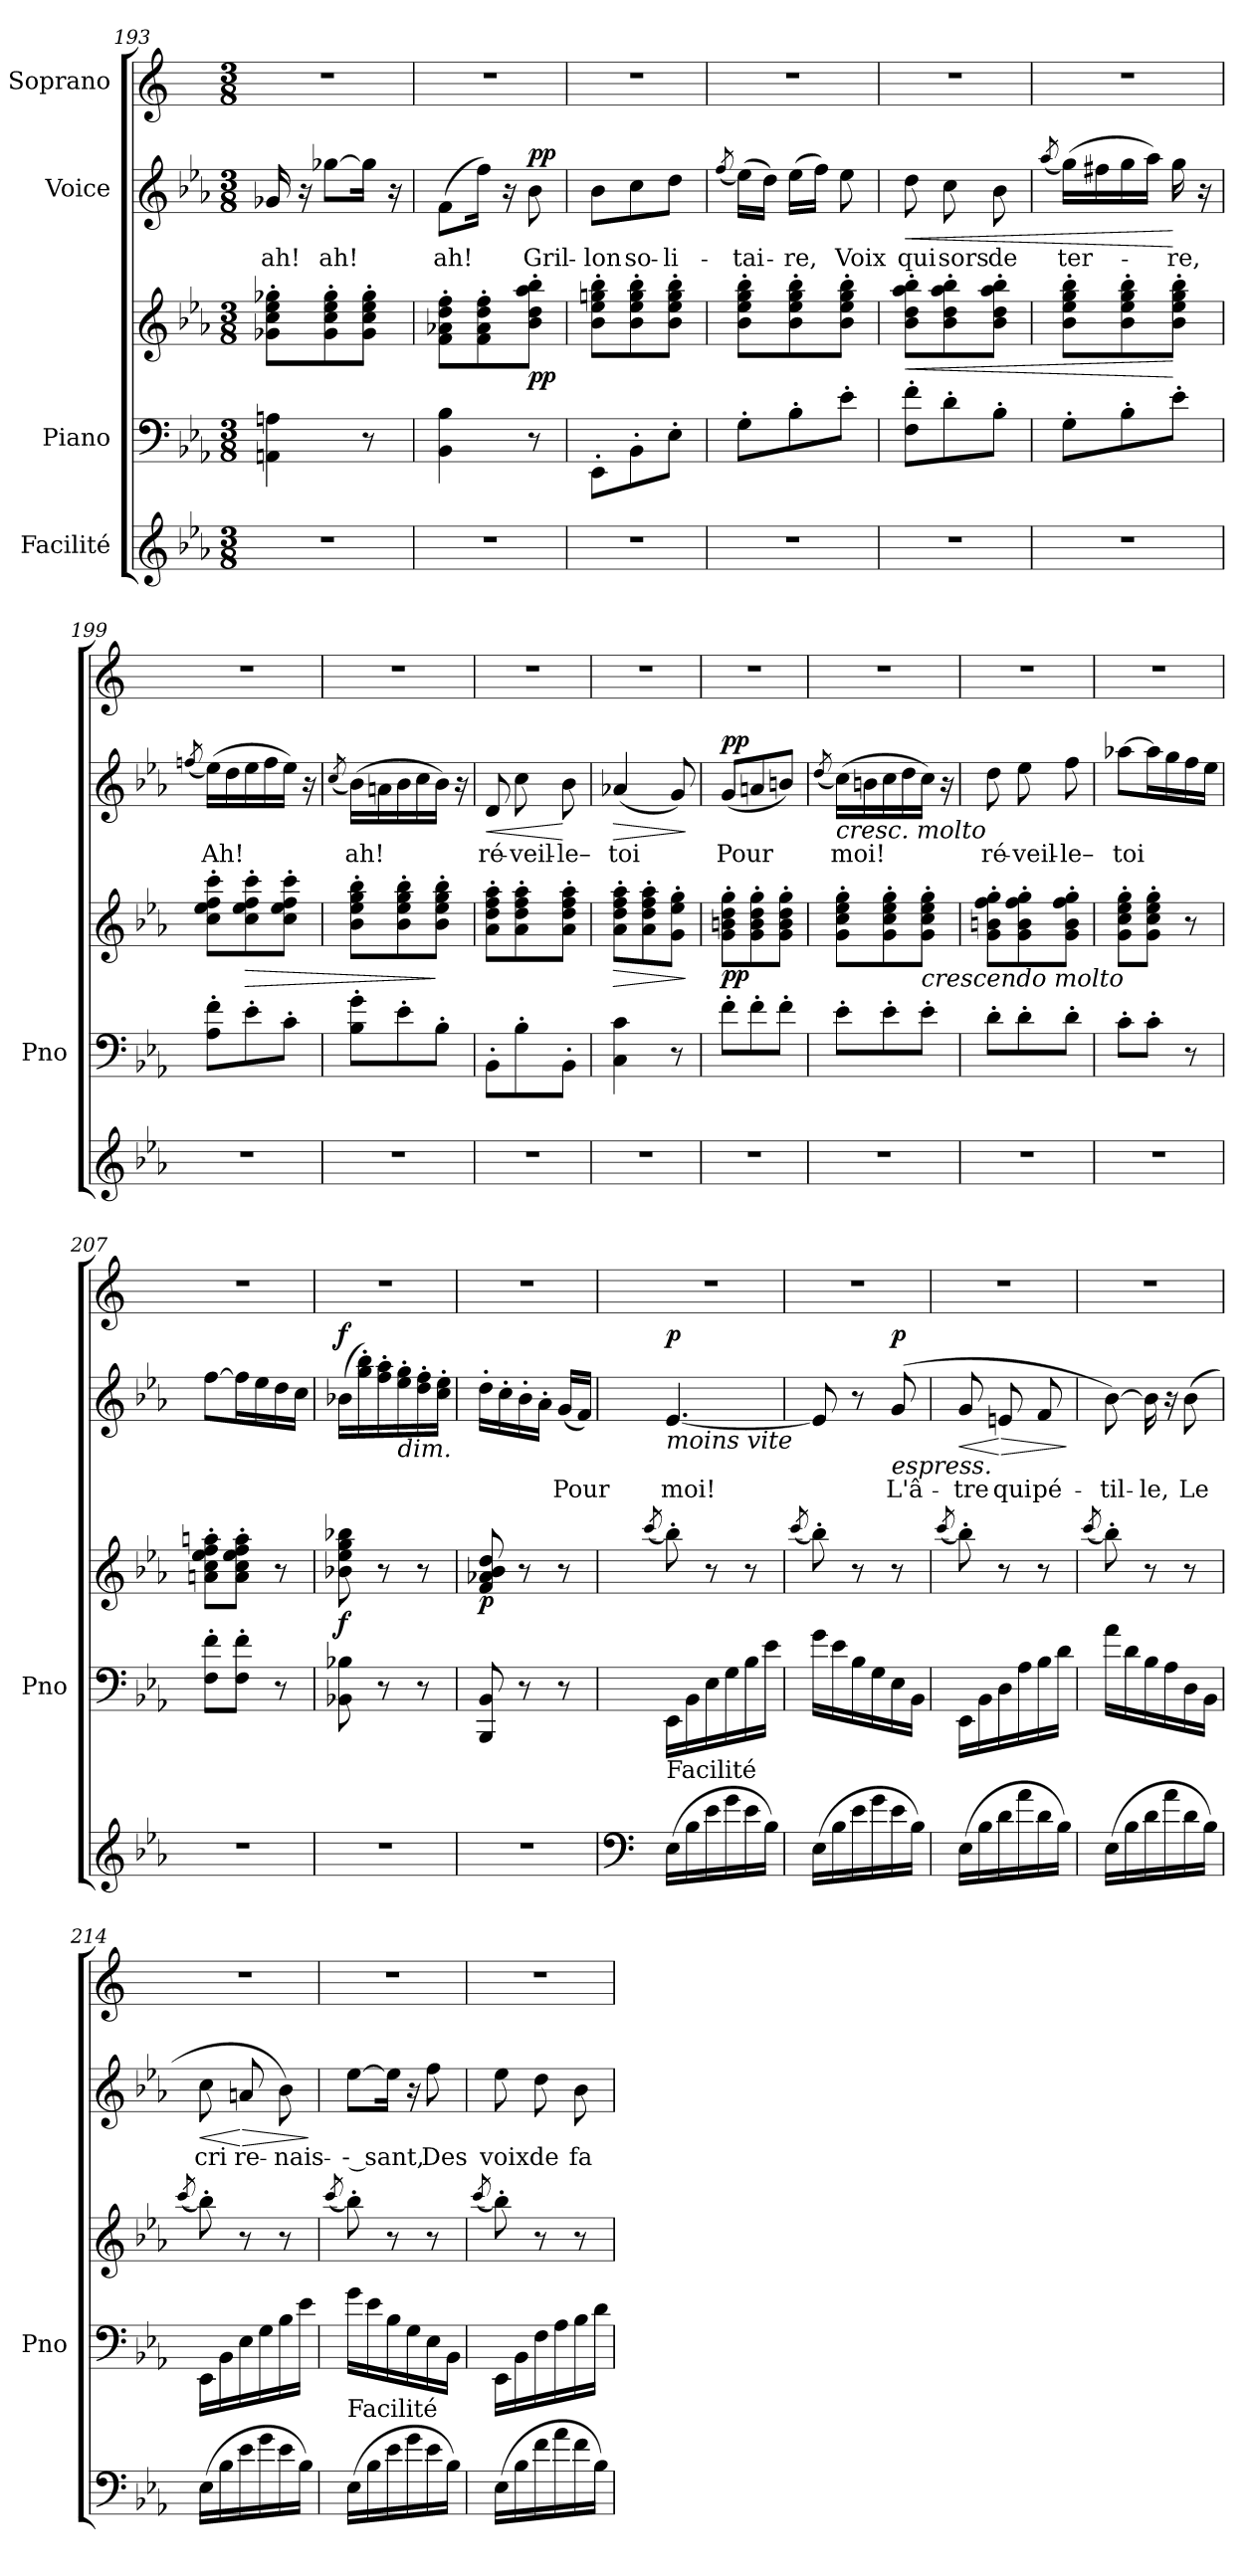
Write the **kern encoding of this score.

**kern	**kern	**kern	**dynam	**kern	**text	**dynam	**kern
*part4	*part3	*part3	*part3	*part2	*part2	*part2	*part1
*staff5	*staff4	*staff3	*staff3/4	*staff2	*staff2	*staff2	*staff1
*I"Facilité	*I"Piano	*	*	*I"Voice	*	*	*I"Soprano
*	*I'Pno	*	*	*	*	*	*
*clefG2	*clefF4	*clefG2	*	*clefG2	*	*	*clefG2
*k[b-e-a-]	*k[b-e-a-]	*k[b-e-a-]	*	*k[b-e-a-]	*	*	*k[]
*M3/8	*M3/8	*M3/8	*	*M3/8	*	*	*M3/8
=193	=193	=193	=193	=193	=193	=193	=193
!	!	!	!	!	!LO:LY:b	!	!
4.r	4AAn\ 4An\	8g-X\' 8cc\' 8ee-\' 8gg-X\'L	.	16g-X/	ah!	.	4.r
.	.	.	.	16r	.	.	.
!	!	!	!	!	!LO:LY:b	!	!
.	.	8g-\' 8cc\' 8ee-\' 8gg-\'	.	[8gg-X\L	ah!	.	.
.	8r	8g-\' 8cc\' 8ee-\' 8gg-\'J	.	16gg-\Jk]	.	.	.
.	.	.	.	16r	.	.	.
=194	=194	=194	=194	=194	=194	=194	=194
!	!	!	!	!	!LO:LY:b	!	!
4.r	4BB-\ 4B-\	8f\' 8a-X\' 8dd\' 8ff\'L	.	(8f\L	ah!	.	4.r
.	.	8f\' 8a-\' 8dd\' 8ff\'	.	16ff\Jk)	.	.	.
.	.	.	.	16r	.	.	.
!	!	!	!LO:DY:b	!	!LO:LY:b	!LO:DY:b	!
.	8r	8b-\' 8dd\' 8aa-\' 8bb-\'J	pp	8b-\	Gril-	pp	.
=195	=195	=195	=195	=195	=195	=195	=195
!	!	!	!	!	!LO:LY:b	!	!
4.r	8EE-'>\L	8b-\' 8ee-\' 8ggn\' 8bb-\'L	.	8b-\L	-lon	.	4.r
!	!	!	!	!	!LO:LY:b	!	!
.	8BB-'>\	8b-\' 8ee-\' 8gg\' 8bb-\'	.	8cc\	so-	.	.
!	!	!	!	!	!LO:LY:b	!	!
.	8E-'>\J	8b-\' 8ee-\' 8gg\' 8bb-\'J	.	8dd\J	-li-	.	.
=196	=196	=196	=196	=196	=196	=196	=196
.	.	.	.	(8qff/	.	.	.
!	!	!	!	!	!LO:LY:b	!	!
4.r	8G'\L	8b-\' 8ee-\' 8gg\' 8bb-\'L	.	(16ee-\LL)	tai-	.	4.r
.	.	.	.	16dd\JJ)	.	.	.
!	!	!	!	!	!LO:LY:b	!	!
.	8B-'\	8b-\' 8ee-\' 8gg\' 8bb-\'	.	(16ee-\LL	-re,	.	.
.	.	.	.	16ff\JJ)	.	.	.
!	!	!	!	!	!LO:LY:b	!	!
.	8e-'\J	8b-\' 8ee-\' 8gg\' 8bb-\'J	.	8ee-\	Voix	.	.
=197	=197	=197	=197	=197	=197	=197	=197
!	!	!	!LO:HP:b	!	!LO:LY:b	!LO:HP:b	!
4.r	8F\' 8f\'L	8b-\' 8dd\' 8aa-\' 8bb-\'L	<	8dd\	qui	<	4.r
!	!	!	!	!	!LO:LY:b	!	!
.	8d'\	8b-\' 8dd\' 8aa-\' 8bb-\'	.	8cc\	sors	.	.
!	!	!	!	!	!LO:LY:b	!	!
.	8B-'\J	8b-\' 8dd\' 8aa-\' 8bb-\'J	.	8b-\	de	.	.
!!LO:LB:g=z
=198	=198	=198	=198	=198	=198	=198	=198
.	.	.	.	(8qaa-/	.	.	.
!	!	!	!	!	!LO:LY:b	!	!
4.r	8G'\L	8b-\' 8ee-\' 8gg\' 8bb-\'L	.	(16gg\LL)	ter-	.	4.r
.	.	.	.	16ff#X\	.	.	.
.	8B-'\	8b-\' 8ee-\' 8gg\' 8bb-\'	.	16gg\	.	.	.
.	.	.	.	16aa-\JJ)	.	.	.
!	!	!	!	!	!LO:LY:b	!	!
.	8e-'\J	8b-\' 8ee-\' 8gg\' 8bb-\'J	[	16gg\	-re,	[	.
.	.	.	.	16r	.	.	.
=199	=199	=199	=199	=199	=199	=199	=199
.	.	.	.	(8qffn/	.	.	.
!	!	!	!	!	!LO:LY:b	!	!
4.r	8A-\' 8f\'L	8cc\' 8ee-\' 8ff\' 8ccc\'L	.	(16ee-\LL)	Ah!	.	4.r
.	.	.	.	16dd\	.	.	.
!	!	!	!LO:HP:b	!	!	!	!
.	8e-'\	8cc\' 8ee-\' 8ff\' 8ccc\'	>	16ee-\	.	.	.
.	.	.	.	16ff\	.	.	.
.	8c'\J	8cc\' 8ee-\' 8ff\' 8ccc\'J	.	16ee-\JJ)	.	.	.
.	.	.	.	16r	.	.	.
=200	=200	=200	=200	=200	=200	=200	=200
.	.	.	.	(8qcc/	.	.	.
!	!	!	!	!	!LO:LY:b	!	!
4.r	8B-\' 8g\'L	8b-\' 8ee-\' 8gg\' 8bb-\'L	.	(16b-\LL)	-ah!	.	4.r
.	.	.	.	16an\	.	.	.
.	8e-'\	8b-\' 8ee-\' 8gg\' 8bb-\'	.	16b-\	.	.	.
.	.	.	.	16cc\	.	.	.
.	8B-'\J	8b-\' 8ee-\' 8gg\' 8bb-\'J	]	16b-\JJ)	.	.	.
.	.	.	.	16r	.	.	.
=201	=201	=201	=201	=201	=201	=201	=201
!	!	!	!	!	!LO:LY:b	!LO:HP:b	!
4.r	8BB-'\L	8a-\' 8dd\' 8ff\' 8aa-\'L	.	8d/	ré-	<	4.r
!	!	!	!	!	!LO:LY:b	!	!
.	8B-'\	8a-\' 8dd\' 8ff\' 8aa-\'	.	8cc\	-veil-	.	.
!	!	!	!	!	!LO:LY:b	!	!
.	8BB-'\J	8a-\' 8dd\' 8ff\' 8aa-\'J	.	8b-\	-le–	[	.
=202	=202	=202	=202	=202	=202	=202	=202
!	!	!	!LO:HP:b	!	!LO:LY:b	!LO:HP:b	!
4.r	4C\ 4c\	8a-\' 8dd\' 8ff\' 8aa-\'L	>	(4a-X/	toi	>	4.r
.	.	8a-\' 8dd\' 8ff\' 8aa-\'	.	.	.	.	.
.	8r	8g\' 8ee-\' 8gg\'J	.	8g/)	.	.	.
.	.	.	]	.	.	]	.
=203	=203	=203	=203	=203	=203	=203	=203
!	!	!	!LO:DY:b	!	!LO:LY:b	!LO:DY:b	!
4.r	8f'\L	8g\' 8bn\' 8dd\' 8gg\'L	pp	(8g/L	Pour	pp	4.r
.	8f'\	8g\' 8b\' 8dd\' 8gg\'	.	8an/	.	.	.
.	8f'\J	8g\' 8b\' 8dd\' 8gg\'J	.	8bn/J)	.	.	.
!!LO:LB:g=z
=204	=204	=204	=204	=204	=204	=204	=204
.	.	.	.	(8qdd/	.	.	.
!	!	!	!	!LO:TX:b:i:t=cresc.  molto	!	!	!
!	!	!	!	!	!LO:LY:b	!	!
4.r	8e-'\L	8g\' 8cc\' 8ee-\' 8gg\'L	.	(16cc\LL)	moi!	.	4.r
.	.	.	.	16bn\	.	.	.
.	8e-'\	8g\' 8cc\' 8ee-\' 8gg\'	.	16cc\	.	.	.
.	.	.	.	16dd\	.	.	.
!	!	!LO:TX:b:i:t=crescendo    molto	!	!	!	!	!
.	8e-'\J	8g\' 8cc\' 8ee-\' 8gg\'J	.	16cc\JJ)	.	.	.
.	.	.	.	16r	.	.	.
=205	=205	=205	=205	=205	=205	=205	=205
!	!	!	!	!	!LO:LY:b	!	!
4.r	8d'\L	8g\' 8bn\' 8ff\' 8gg\'L	.	8dd\	ré-	.	4.r
!	!	!	!	!	!LO:LY:b	!	!
.	8d'\	8g\' 8b\' 8ff\' 8gg\'	.	8ee-\	-veil-	.	.
!	!	!	!	!	!LO:LY:b	!	!
.	8d'\J	8g\' 8b\' 8ff\' 8gg\'J	.	8ff\	-le–	.	.
=206	=206	=206	=206	=206	=206	=206	=206
!	!	!	!	!	!LO:LY:b	!	!
4.r	8c'\L	8g\' 8cc\' 8ee-\' 8gg\'L	.	[8aa-X\L	toi	.	4.r
.	8c'\J	8g\' 8cc\' 8ee-\' 8gg\'J	.	16aa-\L]	.	.	.
.	.	.	.	16gg\	.	.	.
.	8r	8r	.	16ff\	.	.	.
.	.	.	.	16ee-\JJ	.	.	.
=207	=207	=207	=207	=207	=207	=207	=207
4.r	8F\' 8f\'L	8an\' 8cc\' 8ee-\' 8ff\' 8aan\'L	.	[8ff\L	.	.	4.r
.	8F\' 8f\'J	8a\' 8cc\' 8ee-\' 8ff\' 8aa\'J	.	16ff\L]	.	.	.
.	.	.	.	16ee-\	.	.	.
.	8r	8r	.	16dd\	.	.	.
.	.	.	.	16cc\JJ	.	.	.
=208	=208	=208	=208	=208	=208	=208	=208
!	!	!	!LO:DY:b	!	!	!LO:DY:b	!
4.r	8BB-X\ 8B-X\	8b-X\ 8ee-\ 8gg\ 8bb-X\	f	(16b-X\LL	.	f	4.r
.	.	.	.	16gg\' 16bb-\')	.	.	.
.	8r	8r	.	16ff\' 16aa-\'	.	.	.
!	!	!	!	!LO:TX:b:i:t=dim.	!	!	!
.	.	.	.	16ee-\' 16gg\'	.	.	.
.	8r	8r	.	16dd\' 16ff\'	.	.	.
.	.	.	.	16cc\' 16ee-\'JJ	.	.	.
=209	=209	=209	=209	=209	=209	=209	=209
!	!	!	!LO:DY:b	!	!	!	!
4.r	8BBB-/ 8BB-/	8f/ 8a-X/ 8b-/ 8dd/	p	16dd'\LL	.	.	4.r
.	.	.	.	16cc'\	.	.	.
.	8r	8r	.	16b-'\	.	.	.
.	.	.	.	16a-'\JJ	.	.	.
!	!	!	!	!	!LO:LY:b	!	!
.	8r	8r	.	(16g/LL	Pour	.	.
.	.	.	.	16f/JJ)	.	.	.
!!LO:LB:g=z
=210	=210	=210	=210	=210	=210	=210	=210
*clefF4	*	*	*	*	*	*	*
.	.	(8qccc/	.	.	.	.	.
!	!	!	!	!LO:TX:b:i:t=moins vite	!	!	!
!	!LO:TX:b:t=Facilité	!	!	!	!	!	!
!	!	!	!LO:DY:b	!	!LO:LY:b	!	!
!	!	!	!LO:DY:n=1:b	!	!	!LO:DY:b	!
(16E-\LL	16EE-\LL	8bb-'\)	pp other-dynamics	[4.e-/	moi!	p	4.r
16B-\	16BB-\	.	.	.	.	.	.
16e-\	16E-\	8r	.	.	.	.	.
16g\	16G\	.	.	.	.	.	.
16e-\	16B-\	8r	.	.	.	.	.
16B-\JJ)	16e-\JJ	.	.	.	.	.	.
=211	=211	=211	=211	=211	=211	=211	=211
.	.	(8qccc/	.	.	.	.	.
(16E-\LL	16g\LL	8bb-'\)	.	8e-/]	.	.	4.r
16B-\	16e-\	.	.	.	.	.	.
16e-\	16B-\	8r	.	8r	.	.	.
16g\	16G\	.	.	.	.	.	.
!	!	!	!	!LO:TX:b:i:t=espress.	!	!	!
!	!	!	!	!	!LO:LY:b	!LO:DY:b	!
16e-\	16E-\	8r	.	(8g/	L'â-	p	.
16B-\JJ)	16BB-\JJ	.	.	.	.	.	.
=212	=212	=212	=212	=212	=212	=212	=212
.	.	(8qccc/	.	.	.	.	.
!	!	!	!	!	!LO:LY:b	!LO:HP:b	!
(16E-\LL	16EE-\LL	8bb-'\)	.	8g/	-tre	<	4.r
16B-\	16BB-\	.	.	.	.	.	.
!	!	!	!	!	!LO:LY:b	!LO:HP:n=1:b	!
16d\	16D\	8r	.	8en/	qui	[ >	.
16a-\	16A-\	.	.	.	.	.	.
!	!	!	!	!	!LO:LY:b	!	!
16d\	16B-\	8r	.	8f/	pé-	.	.
16B-\JJ)	16d\JJ	.	.	.	.	.	.
.	.	.	.	.	.	]	.
=213	=213	=213	=213	=213	=213	=213	=213
.	.	(8qccc/	.	.	.	.	.
!	!	!	!	!	!LO:LY:b	!	!
(16E-\LL	16a-\LL	8bb-'\)	.	[8b-\)	-til-	.	4.r
16B-\	16d\	.	.	.	.	.	.
!	!	!	!	!	!LO:LY:b	!	!
16d\	16B-\	8r	.	16b-\]	-le,	.	.
16a-\	16A-\	.	.	16r	.	.	.
!	!	!	!	!	!LO:LY:b	!	!
16d\	16D\	8r	.	(8b-\	Le	.	.
16B-\JJ)	16BB-\JJ	.	.	.	.	.	.
=214	=214	=214	=214	=214	=214	=214	=214
.	.	(8qccc/	.	.	.	.	.
!	!	!	!	!	!LO:LY:b	!LO:HP:b	!
(16E-\LL	16EE-\LL	8bb-'\)	.	8cc\	cri	<	4.r
16B-\	16BB-\	.	.	.	.	.	.
!	!	!	!	!	!LO:LY:b	!LO:HP:n=1:b	!
16e-\	16E-\	8r	.	8an/	re-	[ >	.
16g\	16G\	.	.	.	.	.	.
!	!	!	!	!	!LO:LY:b	!	!
16e-\	16B-\	8r	.	8b-\)	-nais-	.	.
16B-\JJ)	16e-\JJ	.	.	.	.	.	.
.	.	.	.	.	.	]	.
!!LO:PB:g=z
=215	=215	=215	=215	=215	=215	=215	=215
.	.	(8qccc/	.	.	.	.	.
!LO:TX:a:t=Facilité	!	!	!	!	!	!	!
!	!	!	!	!	!LO:LY:b	!	!
(16E-\LL	16g\LL	8bb-'\)	.	[8ee-\L	-- sant,	.	4.r
16B-\	16e-\	.	.	.	.	.	.
16e-\	16B-\	8r	.	16ee-\Jk]	.	.	.
16g\	16G\	.	.	16r	.	.	.
!	!	!	!	!	!LO:LY:b	!	!
16e-\	16E-\	8r	.	8ff\	Des	.	.
16B-\JJ)	16BB-\JJ	.	.	.	.	.	.
=216	=216	=216	=216	=216	=216	=216	=216
.	.	(8qccc/	.	.	.	.	.
!	!	!	!	!	!LO:LY:b	!	!
(16E-\LL	16EE-\LL	8bb-'\)	.	8ee-\	voix	.	4.r
16B-\	16BB-\	.	.	.	.	.	.
!	!	!	!	!	!LO:LY:b	!	!
16f\	16F\	8r	.	8dd\	de	.	.
16a-\	16A-\	.	.	.	.	.	.
!	!	!	!	!	!LO:LY:b	!	!
16f\	16B-\	8r	.	8b-\	fa-	.	.
16B-\JJ)	16d\JJ	.	.	.	.	.	.
=	=	=	=	=	=	=	=
*-	*-	*-	*-	*-	*-	*-	*-
